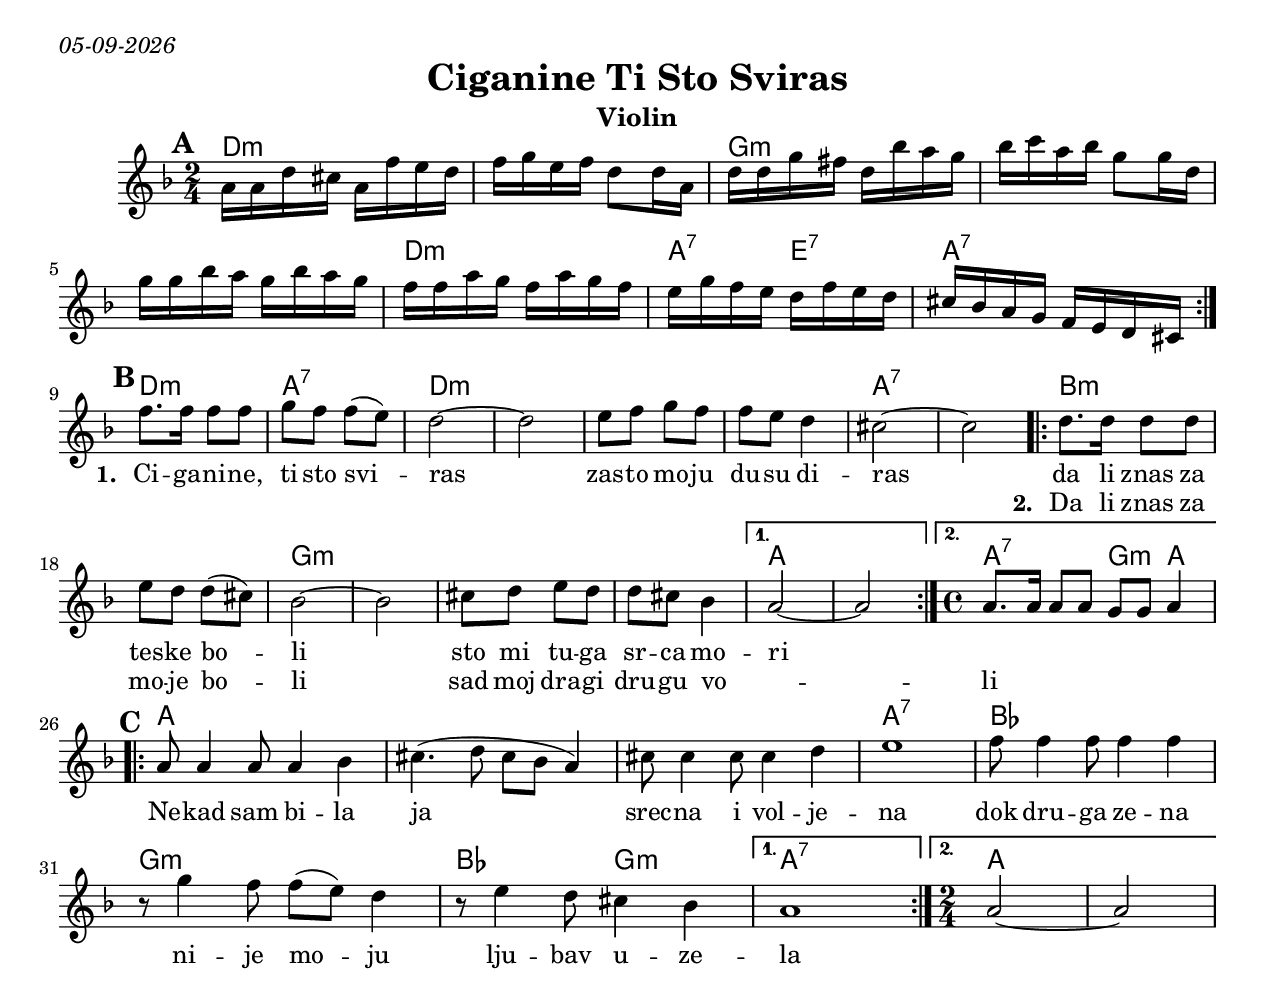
\version "2.18.0"
\include "english.ly"
\paper{
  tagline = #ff
  print-all-headers = ##t
  #(set-paper-size "letter")
}
date = #(strftime "%d-%m-%Y" (localtime (current-time)))

\markup{ \italic{ \date }  }

%\markup{ Got something to say? }

global = {
  \clef treble
  \key a \minor
  \time 2/4
  \set Score.markFormatter = #format-mark-box-alphabet
}

%#################################### Melody ########################
%melody =  \transpose c d \relative c' {  %transpose for clarinet
melody = \relative c' {
  \global
  %\partial 16*3 a16 d f   %lead in notes

  \repeat volta 2{
   \mark \default
   e16 e a gs e c' b a
   c16 d b c a8 a16 e
   a16 a d cs a f' e d
   f16 g e f d8 d16 a

   d16 d f e d f e d
   c16 c e d c e d c
   b16 d c b a c b a
    gs16 f e d c b a gs

  }

  \break
 %{
 \alternative {
    {b16e c b a c b a
    gs16 f e d c b a gs}

    {b'16 d c8 b16 a d c
    b8 e, fs gs}
  }
 %}
  %\bar"||"
  %\repeat volta 2{
   \mark \default

   c'8. c16 c8 c
   d8 c c(b)
   a2~
   a2

   b8 c d c
   c8 b a4
   gs2~
   gs2

   \repeat volta 2{

   %\bar"||"
   a8. a16 a8 a
   b8 a a (gs)
   f2~
   f2
   gs8 a b a
   a8 gs f4

  }
   \alternative {
     {  e2~
   e2}
     {\time 4/4

      e8. e16 e8 e d d e4 }
   }

   \break
   \repeat volta 2{
   \mark \default
   e8 e4 e8 e4 f
   gs4.( a8 gs f e4)
   gs8 gs4 gs8 gs4 a4
   b1

   c8 c4 c8 c4 c
   r8 d4 c8 c(b) a4|
   r8 b4 a8 gs4 f
   }

   \alternative{
   {e1}
   {\time 2/4 e2~
   e2}
   }

}
%################################# Lyrics #####################
\addlyrics{
\repeat unfold 62 {\skip 2}
\set stanza = #"1. "
Ci -- ga -- ni -- ne, ti sto svi -- ras
zas -- to mo -- ju du -- su di -- ras
da li znas za tes -- ke bo -- li
sto mi tu -- ga sr -- ca mo -- ri
%da li znas za moje bo -- li
%sad moj dragi drugu vo -- li

\repeat unfold 7 {\skip 2}
Ne -- kad sam bi -- la ja
srec -- na i vol -- je -- na
dok dru -- ga ze -- na
ni -- je mo -- ju lju -- bav u -- ze -- la
}

\addlyrics{
\repeat unfold 78 {\skip 2}
\set stanza = #"2. "
 Da li znas za mo -- je bo -- li
 sad moj dra -- gi dru -- gu vo -- _ li
}
%################################# Chords #######################
harmonies = \chordmode {
  a2*2:m
  d2*3:m
  a2:m
  e4:7 b4:7
  e2:7
  %e4:7 b4:7
  %e2:7
  %B
  a2:m
  e2:7
  a2*4:m
  e2*2:7
  %dbl bar
  fs2*2:m
  d2*4:m
  e2*2
  %time change
  e2:7 d4:m e4
  %c
  e1*3
  e1:7
  f1
  d1:m %a2:m
  f2 d2:m
  e1:7
  e2*2



}

\score {
  <<
    \new ChordNames {
      \set chordChanges = ##f
      \transpose a d \harmonies
    }
    \new Staff   \transpose a d' \melody
  >>
  \header{
    title= "Ciganine Ti Sto Sviras"
    subtitle=""
    composer= ""
    instrument = "Violin"
    arranger= ""
  }
  \layout{indent = 1.0\cm}
  \midi {
    \tempo 4 = 120

    % \midi { }
  }
}
%{
% more verses:
\markup{}
\markup {
  \fill-line {
    \hspace #0.1 % distance from left margin
    \column {
      \line { "1."
	\column {
	  ""
	}
      }
      \hspace #0.2 % vertical distance between verses
      \line { "2."
	\column {
	 ""
	}
      }
    }
    \hspace #0.1  % horiz. distance between columns
    \column {
      \line { "3."
	\column {
	  ""
	}
      }
      \hspace #0.2 % distance between verses
      \line { "4."
	\column {
	 ""
	}
      }
    }
    \hspace #0.1 % distance to right margin
  }
}

%}
%{
Ciganine, ti sto sviras
zasto moju dusu diras
da li znas za teske boli
sto mi tuga srca mori
da li znas za moje boli
sad moj dragi drugu voli

Ref.
Nekad sam bila ja
srecna i voljena
dok druga zena
nije moju ljubav uzela

Druga ga miluje
on za njom luduje
a moje srce usamljeno
za njim boluje

Nekada smo sretni bili
nasu ljubav nismo krili
mislila sam, dani srece
da nikada proci nece

Ref.

Ciganine, sviraj, sviraj
pesmom moju dusu diraj
nek’ mi tvoja pesma kaze
kad’ me ljubi sto me laze
%}